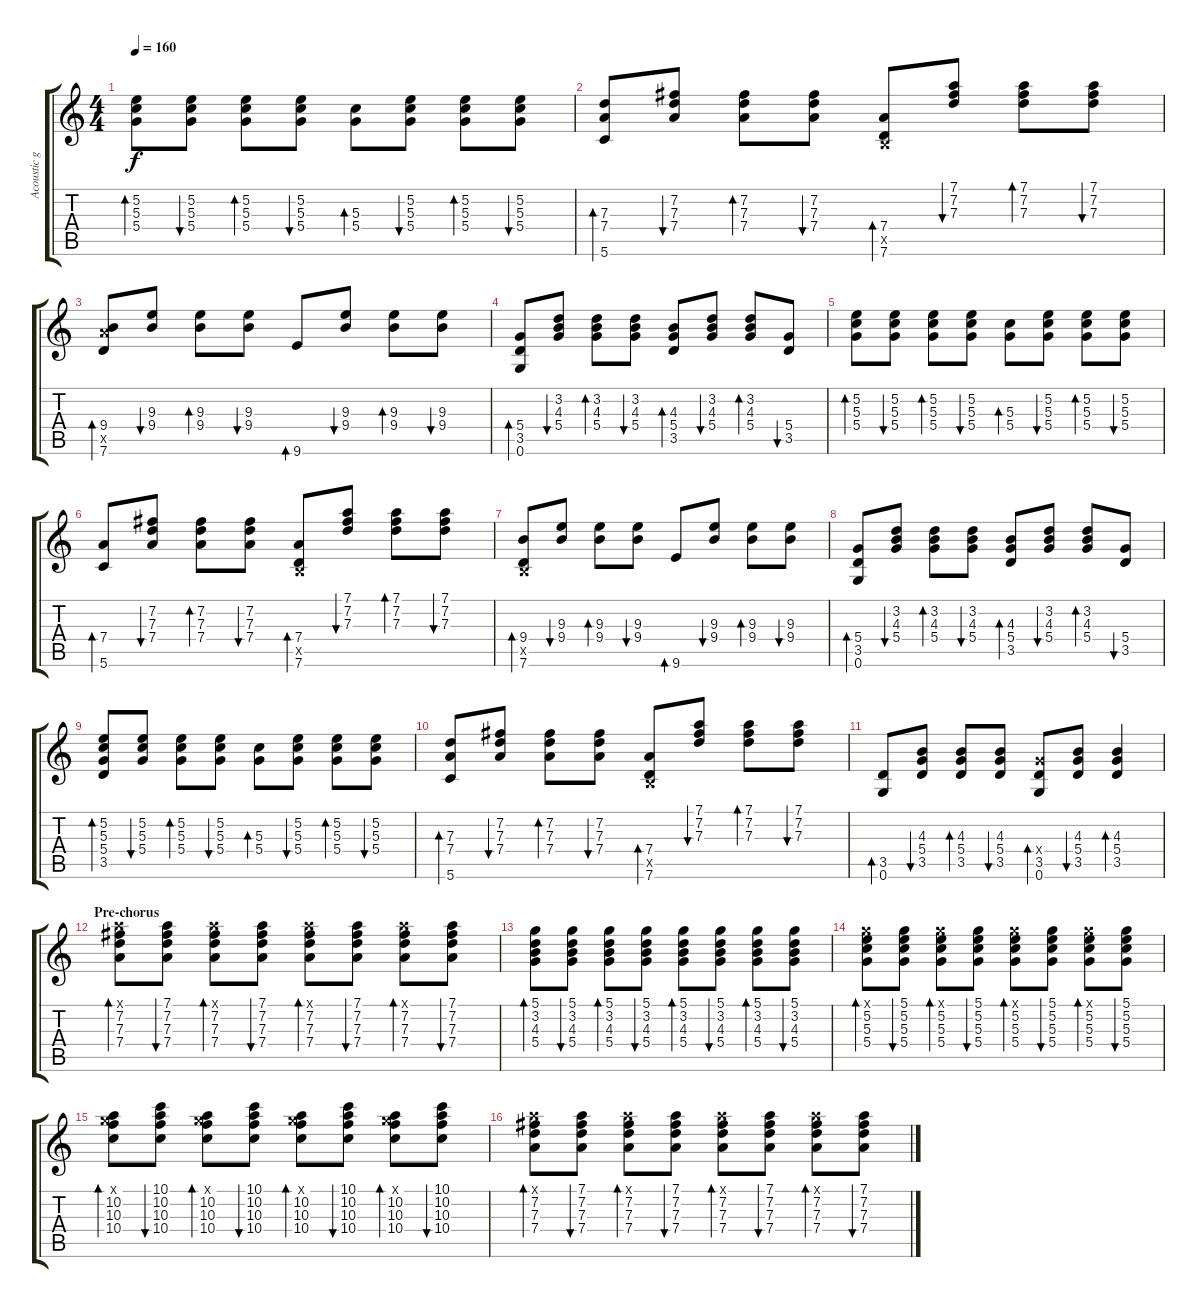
\track ("Acoustic guitar" "Acoustic g") {instrument acousticguitarsteel}
\staff {score tabs}
\tuning (D4 B3 G3 D3 B2 G2) {hide}
\ts (4 4)
\tempo 160
\clef g2
\ks c
(5.2 5.3 5.4).8{bd 120 dy f} (5.2 5.3 5.4).8{bu 120} (5.2 5.3 5.4).8{bd 120} (5.2 5.3 5.4).8{bu 120} (5.3 5.4).8{bd 120} (5.2 5.3 5.4).8{bu 120} (5.2 5.3 5.4).8{bd 120} (5.2 5.3 5.4).8{bu 120} |
(7.3 7.4 5.6).8{bd 120} (7.2 7.3 7.4).8{bu 120} (7.2 7.3 7.4).8{bd 120} (7.2 7.3 7.4).8{bu 120} (7.4 0.5{x} 7.6).8{bd 120} (7.1 7.2 7.3).8{bu 120} (7.1 7.2 7.3).8{bd 120} (7.1 7.2 7.3).8{bu 120} |
(9.4 10.5{x} 7.6).8{bd 120} (9.3 9.4).8{bu 120} (9.3 9.4).8{bd 120} (9.3 9.4).8{bu 120} 9.6.8{bd 120} (9.3 9.4).8{bu 120} (9.3 9.4).8{bd 120} (9.3 9.4).8{bu 120} |
(5.4 3.5 0.6).8{bd 60 volume 11} (3.2 4.3 5.4).8{bu 120} (3.2 4.3 5.4).8{bd 120} (3.2 4.3 5.4).8{bu 120} (4.3 5.4 3.5).8{bd 120} (3.2 4.3 5.4).8{bu 120} (3.2 4.3 5.4).8{bd 120} (5.4 3.5).8{bu 120} |
(5.2 5.3 5.4).8{bd 120} (5.2 5.3 5.4).8{bu 120} (5.2 5.3 5.4).8{bd 120} (5.2 5.3 5.4).8{bu 120} (5.3 5.4).8{bd 120} (5.2 5.3 5.4).8{bu 120} (5.2 5.3 5.4).8{bd 120} (5.2 5.3 5.4).8{bu 120} |
(7.4 5.6).8{bd 120} (7.2 7.3 7.4).8{bu 120} (7.2 7.3 7.4).8{bd 120} (7.2 7.3 7.4).8{bu 120} (7.4 0.5{x} 7.6).8{bd 120} (7.1 7.2 7.3).8{bu 120} (7.1 7.2 7.3).8{bd 120} (7.1 7.2 7.3).8{bu 120} |
(9.4 0.5{x} 7.6).8{bd 120} (9.3 9.4).8{bu 120} (9.3 9.4).8{bd 120} (9.3 9.4).8{bu 120} 9.6.8{bd 120} (9.3 9.4).8{bu 120} (9.3 9.4).8{bd 120} (9.3 9.4).8{bu 120} |
(5.4 3.5 0.6).8{bd 60 volume 11} (3.2 4.3 5.4).8{bu 120} (3.2 4.3 5.4).8{bd 120} (3.2 4.3 5.4).8{bu 120} (4.3 5.4 3.5).8{bd 120} (3.2 4.3 5.4).8{bu 120} (3.2 4.3 5.4).8{bd 120} (5.4 3.5).8{bu 120} |
(5.2 5.3 5.4 3.5).8{bd 120} (5.2 5.3 5.4).8{bu 120} (5.2 5.3 5.4).8{bd 120} (5.2 5.3 5.4).8{bu 120} (5.3 5.4).8{bd 120} (5.2 5.3 5.4).8{bu 120} (5.2 5.3 5.4).8{bd 120} (5.2 5.3 5.4).8{bu 120} |
(7.3 7.4 5.6).8{bd 120} (7.2 7.3 7.4).8{bu 120} (7.2 7.3 7.4).8{bd 120} (7.2 7.3 7.4).8{bu 120} (7.4 0.5{x} 7.6).8{bd 120} (7.1 7.2 7.3).8{bu 120} (7.1 7.2 7.3).8{bd 120} (7.1 7.2 7.3).8{bu 120} |
(3.5 0.6).8{bd 60} (4.3 5.4 3.5).8{bu 120} (4.3 5.4 3.5).8{bd 120} (4.3 5.4 3.5).8{bu 120} (5.4{x} 3.5 0.6).8{bd 120} (4.3 5.4 3.5).8{bu 120} (4.3 5.4 3.5).4{bd 120} |
\section ("" "Pre-chorus")
(7.1{x} 7.2 7.3 7.4).8{bd 60 volume 13} (7.1 7.2 7.3 7.4).8{bu 60} (7.1{x} 7.2 7.3 7.4).8{bd 60} (7.1 7.2 7.3 7.4).8{bu 60} (7.1{x} 7.2 7.3 7.4).8{bd 60} (7.1 7.2 7.3 7.4).8{bu 60} (7.1{x} 7.2 7.3 7.4).8{bd 60} (7.1 7.2 7.3 7.4).8{bu 60} |
(5.1 3.2 4.3 5.4).8{bd 60} (5.1 3.2 4.3 5.4).8{bu 60} (5.1 3.2 4.3 5.4).8{bd 60} (5.1 3.2 4.3 5.4).8{bu 60} (5.1 3.2 4.3 5.4).8{bd 60} (5.1 3.2 4.3 5.4).8{bu 60} (5.1 3.2 4.3 5.4).8{bd 60} (5.1 3.2 4.3 5.4).8{bu 60} |
(5.1{x} 5.2 5.3 5.4).8{bd 60} (5.1 5.2 5.3 5.4).8{bu 60} (5.1{x} 5.2 5.3 5.4).8{bd 60} (5.1 5.2 5.3 5.4).8{bu 60} (5.1{x} 5.2 5.3 5.4).8{bd 60} (5.1 5.2 5.3 5.4).8{bu 60} (5.1{x} 5.2 5.3 5.4).8{bd 60} (5.1 5.2 5.3 5.4).8{bu 60} |
(5.1{x} 10.2 10.3 10.4).8{bd 60} (10.1 10.2 10.3 10.4).8{bu 60} (5.1{x} 10.2 10.3 10.4).8{bd 60} (10.1 10.2 10.3 10.4).8{bu 60} (5.1{x} 10.2 10.3 10.4).8{bd 60} (10.1 10.2 10.3 10.4).8{bu 60} (5.1{x} 10.2 10.3 10.4).8{bd 60} (10.1 10.2 10.3 10.4).8{bu 60} |
(7.1{x} 7.2 7.3 7.4).8{bd 60} (7.1 7.2 7.3 7.4).8{bu 60} (7.1{x} 7.2 7.3 7.4).8{bd 60} (7.1 7.2 7.3 7.4).8{bu 60} (7.1{x} 7.2 7.3 7.4).8{bd 60} (7.1 7.2 7.3 7.4).8{bu 60} (7.1{x} 7.2 7.3 7.4).8{bd 60} (7.1 7.2 7.3 7.4).8{bu 60}
